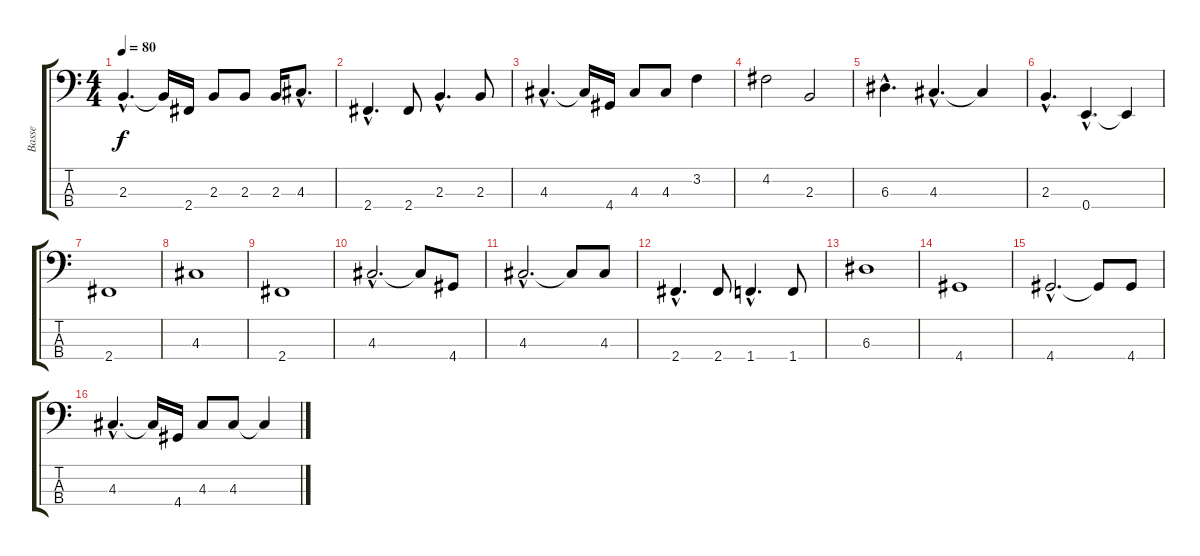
\track ("Basse" "Basse") {instrument electricbassfinger}
\staff {score tabs}
\tuning (G2 D2 A1 E1) {hide}
\ts (4 4)
\tempo 80
\clef f4
\ks c
2.3{hac}.4{d dy f} 2.3{t}.16 2.4.16 2.3.8 2.3.8 2.3.16 4.3{hac}.8{d} |
2.4{hac}.4{d} 2.4.8 2.3{hac}.4{d} 2.3.8 |
4.3{hac}.4{d} 4.3{t}.16 4.4.16 4.3.8 4.3.8 3.2.4 |
4.2.2 2.3.2 |
6.3{hac}.4{d} 4.3{hac}.4{d} 4.3{t}.4 |
2.3{hac}.4{d} 0.4{hac}.4{d} 0.4{t}.4 |
2.4.1 |
4.3.1 |
2.4.1 |
4.3{hac}.2{d} 4.3{t}.8 4.4.8 |
4.3{hac}.2{d} 4.3{t}.8 4.3.8 |
2.4{hac}.4{d} 2.4.8 1.4{hac}.4{d} 1.4.8 |
6.3.1 |
4.4.1 |
4.4{hac}.2{d} 4.4{t}.8 4.4.8 |
4.3{hac}.4{d} 4.3{t}.16 4.4.16 4.3.8 4.3.8 4.3{t}.4
